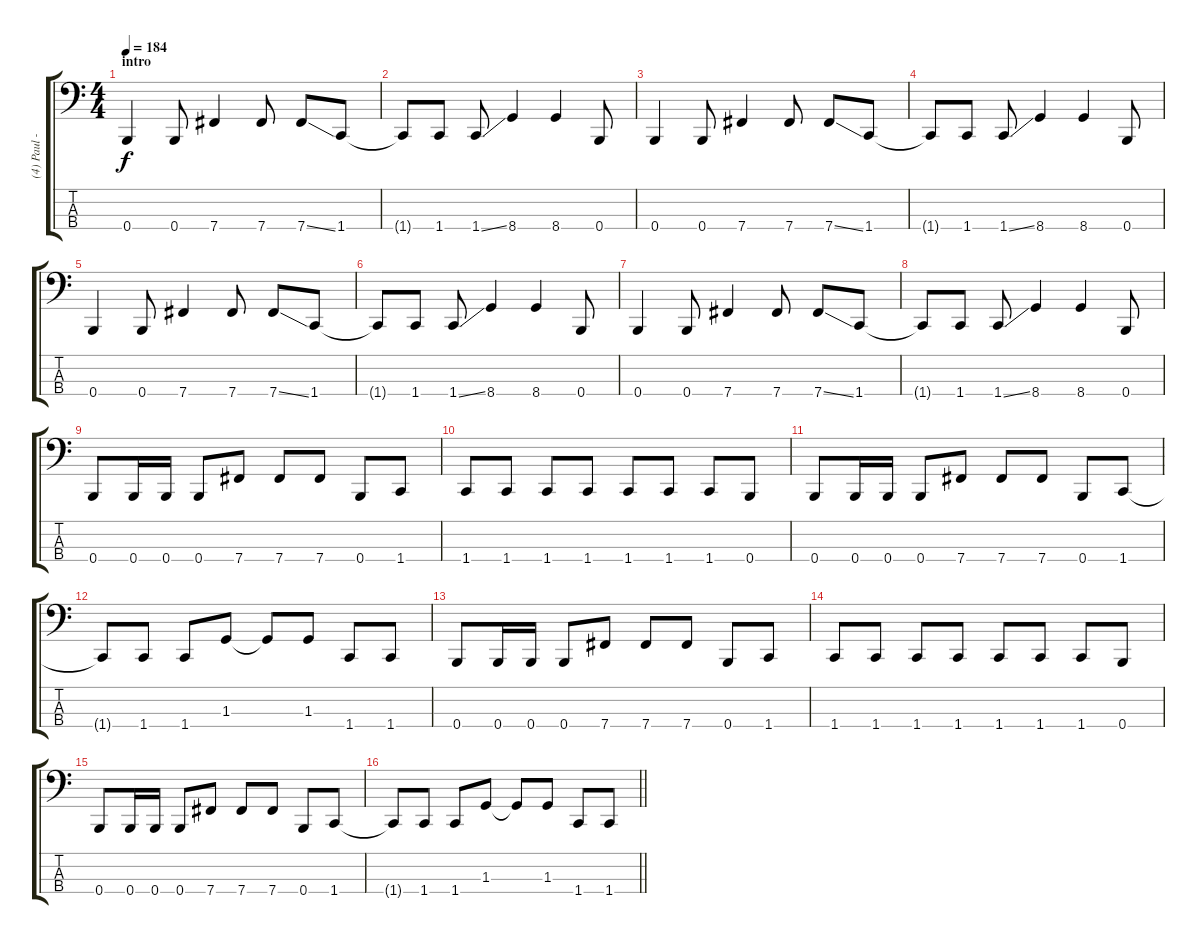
\track ("(4) Paul - bass" "(4) Paul -") {instrument electricbasspick}
\staff {score tabs}
\tuning (E2 B1 Gb1 B0) {hide}
\ts (4 4)
\section ("" "intro")
\tempo 184
\clef f4
\ks c
0.4.4{dy f instrument electricbasspick} 0.4.8 7.4.4 7.4.8 7.4{ss}.8 1.4.8 |
1.4{t}.8 1.4.8 1.4{ss}.8 8.4.4 8.4.4 0.4.8 |
0.4.4 0.4.8 7.4.4 7.4.8 7.4{ss}.8 1.4.8 |
1.4{t}.8 1.4.8 1.4{ss}.8 8.4.4 8.4.4 0.4.8 |
0.4.4 0.4.8 7.4.4 7.4.8 7.4{ss}.8 1.4.8 |
1.4{t}.8 1.4.8 1.4{ss}.8 8.4.4 8.4.4 0.4.8 |
0.4.4 0.4.8 7.4.4 7.4.8 7.4{ss}.8 1.4.8 |
1.4{t}.8 1.4.8 1.4{ss}.8 8.4.4 8.4.4 0.4.8 |
0.4.8 0.4.16 0.4.16 0.4.8 7.4.8 7.4.8 7.4.8 0.4.8 1.4.8 |
1.4.8 1.4.8 1.4.8 1.4.8 1.4.8 1.4.8 1.4.8 0.4.8 |
0.4.8 0.4.16 0.4.16 0.4.8 7.4.8 7.4.8 7.4.8 0.4.8 1.4.8 |
1.4{t}.8 1.4.8 1.4.8 1.3.8 1.3{t}.8 1.3.8 1.4.8 1.4.8 |
0.4.8 0.4.16 0.4.16 0.4.8 7.4.8 7.4.8 7.4.8 0.4.8 1.4.8 |
1.4.8 1.4.8 1.4.8 1.4.8 1.4.8 1.4.8 1.4.8 0.4.8 |
0.4.8 0.4.16 0.4.16 0.4.8 7.4.8 7.4.8 7.4.8 0.4.8 1.4.8 |
\barLineRight lightlight
1.4{t}.8 1.4.8 1.4.8 1.3.8 1.3{t}.8 1.3.8 1.4.8 1.4.8
